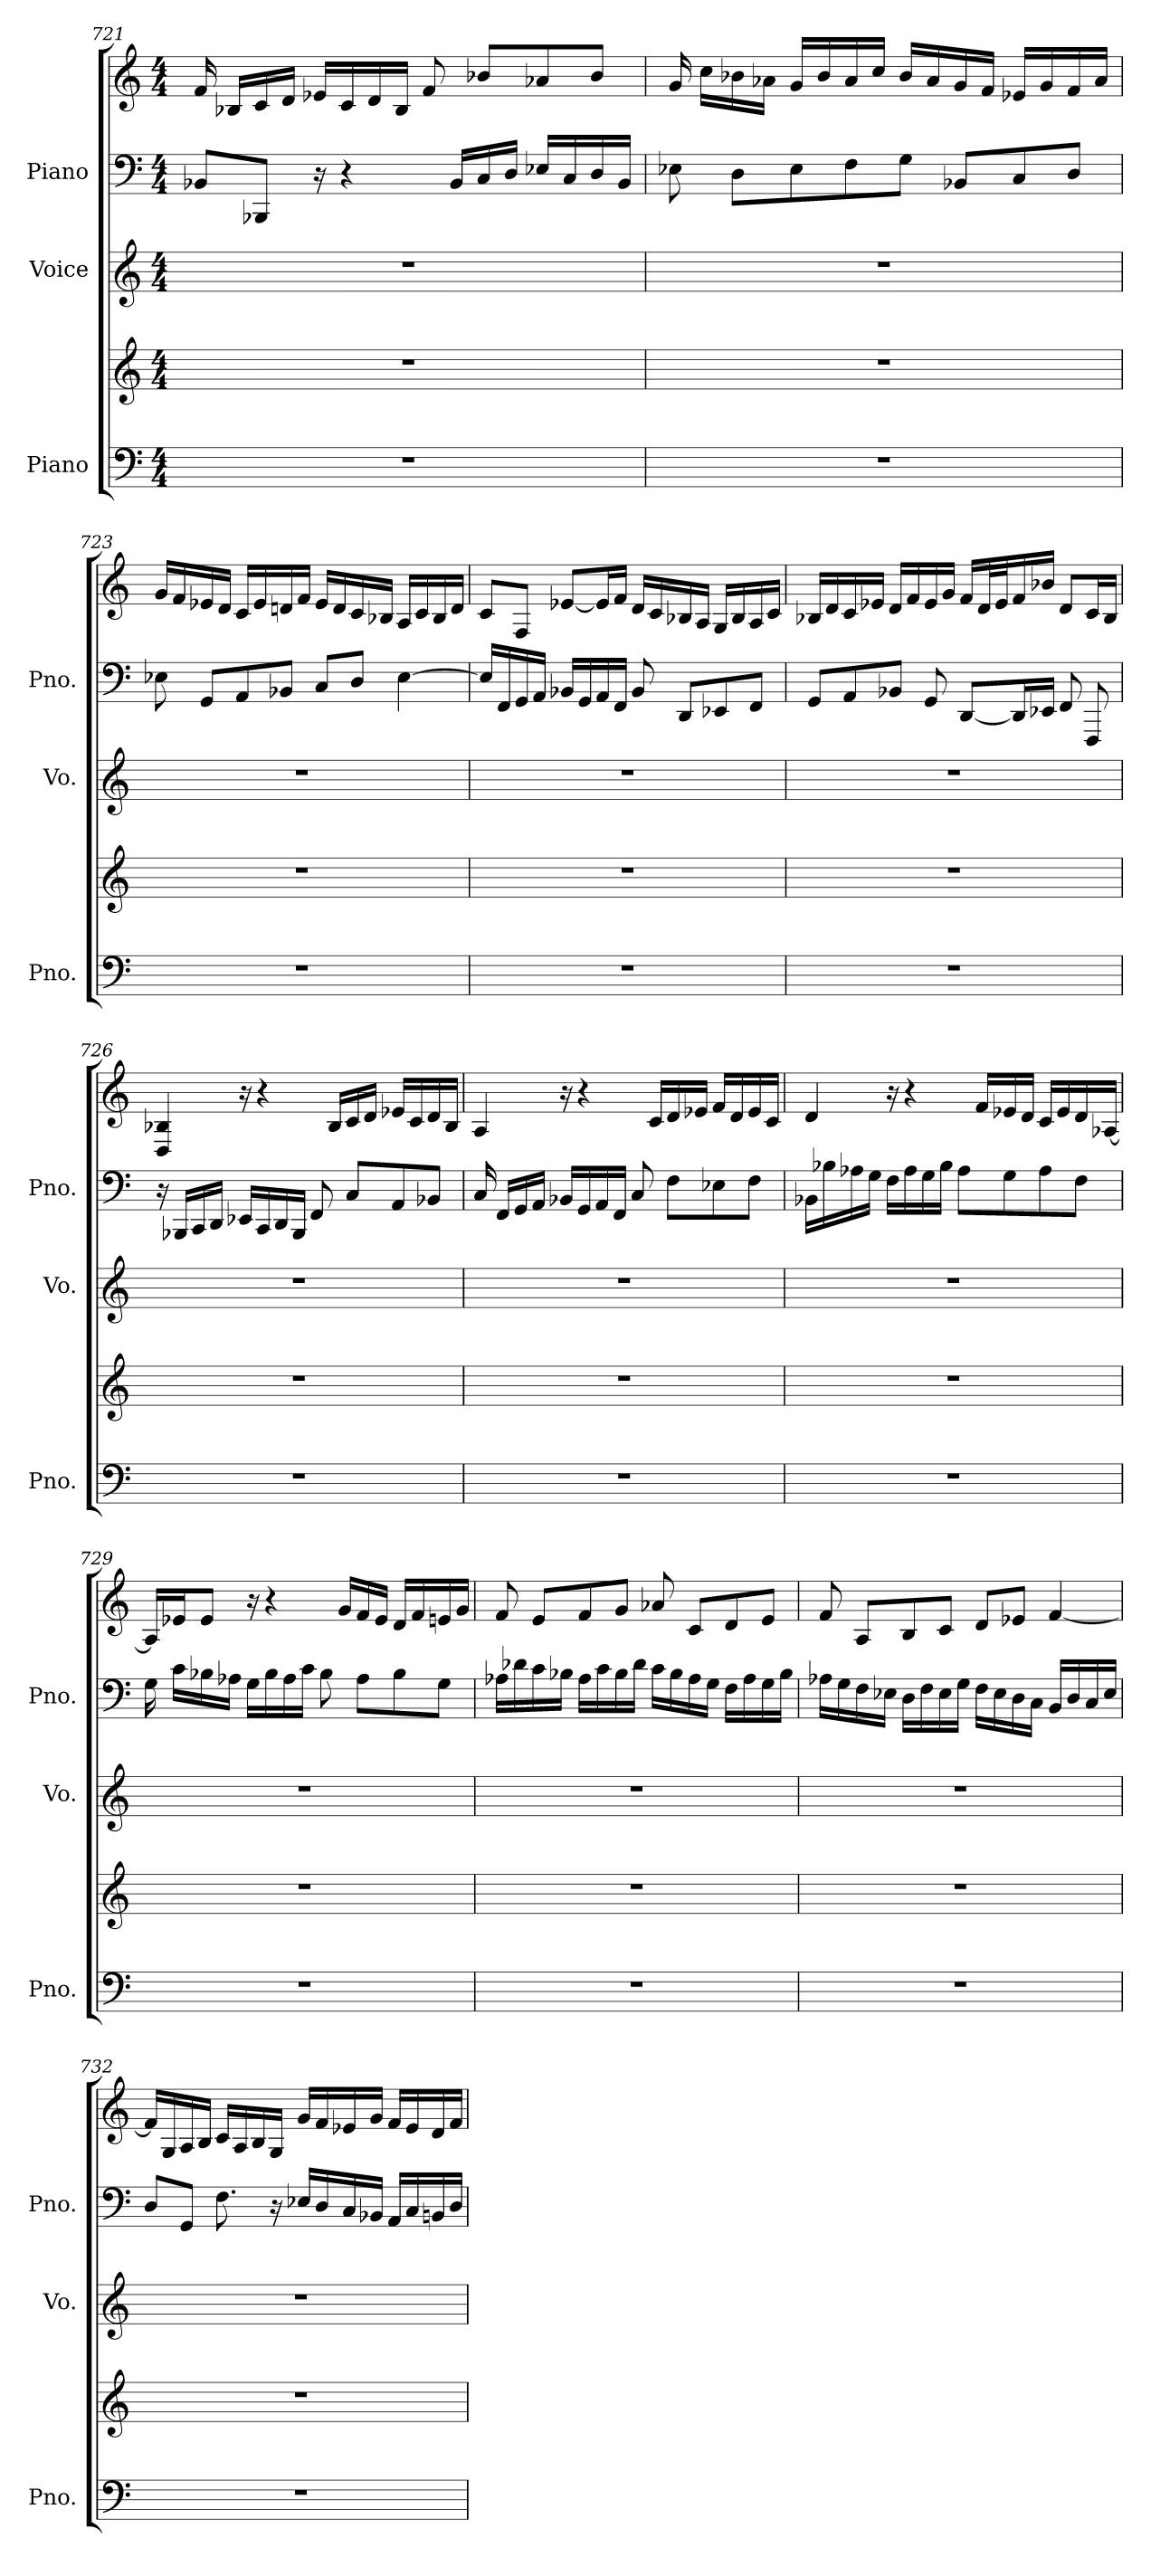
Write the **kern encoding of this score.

**kern	**kern	**kern	**kern	**kern
*part3	*part3	*part2	*part1	*part1
*staff5	*staff4	*staff3	*staff2	*staff1
*I"Piano	*	*I"Voice	*I"Piano	*
*I'Pno.	*	*I'Vo.	*I'Pno.	*
*clefF4	*clefG2	*clefG2	*clefF4	*clefG2
*k[]	*k[]	*k[]	*k[]	*k[]
*M4/4	*M4/4	*M4/4	*M4/4	*M4/4
=721	=721	=721	=721	=721
1r	1r	1r	8BB-X/L	16f/
.	.	.	.	16B-X/LL
.	.	.	8BBB-X/J	16c/
.	.	.	.	16d/JJ
.	.	.	16r	16e-X/LL
.	.	.	4r	16c/
.	.	.	.	16d/
.	.	.	.	16B-/JJ
.	.	.	.	8f/
.	.	.	16BB-/LL	.
.	.	.	16C/	8b-X/L
.	.	.	16D/JJ	.
.	.	.	16E-X/LL	8a-X/
.	.	.	16C/	.
.	.	.	16D/	8b-/J
.	.	.	16BB-/JJ	.
!!LO:LB:g=z
=722	=722	=722	=722	=722
1r	1r	1r	8E-X\	16g/
.	.	.	.	16cc\LL
.	.	.	8D\L	16b-X\
.	.	.	.	16a-X\JJ
.	.	.	8E-\	16g/LL
.	.	.	.	16b-/
.	.	.	8F\	16a-/
.	.	.	.	16cc/JJ
.	.	.	8G\J	16b-/LL
.	.	.	.	16a-/
.	.	.	8BB-X/L	16g/
.	.	.	.	16f/JJ
.	.	.	8C/	16e-X/LL
.	.	.	.	16g/
.	.	.	8D/J	16f/
.	.	.	.	16a-/JJ
=723	=723	=723	=723	=723
1r	1r	1r	8E-X\	16g/LL
.	.	.	.	16f/
.	.	.	8GG/L	16e-X/
.	.	.	.	16d/JJ
.	.	.	8AA/	16c/LL
.	.	.	.	16e-/
.	.	.	8BB-X/J	16dn/
.	.	.	.	16f/JJ
.	.	.	8C/L	16e-/LL
.	.	.	.	16d/
.	.	.	8D/J	16c/
.	.	.	.	16B-X/JJ
.	.	.	[4E-\	16A/LL
.	.	.	.	16c/
.	.	.	.	16B-/
.	.	.	.	16d/JJ
!!LO:LB:g=z
=724	=724	=724	=724	=724
1r	1r	1r	16E-/LL]	8c/L
.	.	.	16FF/	.
.	.	.	16GG/	8F/J
.	.	.	16AA/JJ	.
.	.	.	16BB-X/LL	[8e-X/L
.	.	.	16GG/	.
.	.	.	16AA/	16e-/L]
.	.	.	16FF/JJ	16f/JJ
.	.	.	8BB-/	16d/LL
.	.	.	.	16c/
.	.	.	8DD/L	16B-X/
.	.	.	.	16A/JJ
.	.	.	8EE-X/	16G/LL
.	.	.	.	16B-/
.	.	.	8FF/J	16A/
.	.	.	.	16c/JJ
=725	=725	=725	=725	=725
1r	1r	1r	8GG/L	16B-X/LL
.	.	.	.	16d/
.	.	.	8AA/	16c/
.	.	.	.	16e-X/JJ
.	.	.	8BB-X/J	16d/LL
.	.	.	.	16f/
.	.	.	8GG/	16e-/
.	.	.	.	16g/JJ
.	.	.	[8DD/L	16f/LL
.	.	.	.	32d/L
.	.	.	.	32e-/J
.	.	.	16DD/L]	16f/
.	.	.	16EE-X/JJ	16b-X/JJ
.	.	.	8FF/	8d/L
.	.	.	8FFF/	16c/L
.	.	.	.	16B-/JJ
!!LO:LB:g=z
=726	=726	=726	=726	=726
1r	1r	1r	16r	4D/ 4B-X/
.	.	.	16BBB-X/LL	.
.	.	.	16CC/	.
.	.	.	16DD/JJ	.
.	.	.	16EE-X/LL	16r
.	.	.	16CC/	4r
.	.	.	16DD/	.
.	.	.	16BBB-/JJ	.
.	.	.	8FF/	.
.	.	.	.	16B-/LL
.	.	.	8C/L	16c/
.	.	.	.	16d/JJ
.	.	.	8AA/	16e-X/LL
.	.	.	.	16c/
.	.	.	8BB-X/J	16d/
.	.	.	.	16B-/JJ
=727	=727	=727	=727	=727
1r	1r	1r	16C/	4A/
.	.	.	16FF/LL	.
.	.	.	16GG/	.
.	.	.	16AA/JJ	.
.	.	.	16BB-X/LL	16r
.	.	.	16GG/	4r
.	.	.	16AA/	.
.	.	.	16FF/JJ	.
.	.	.	8C/	.
.	.	.	.	16c/LL
.	.	.	8F\L	16d/
.	.	.	.	16e-X/JJ
.	.	.	8E-X\	16f/LL
.	.	.	.	16d/
.	.	.	8F\J	16e-/
.	.	.	.	16c/JJ
!!LO:LB:g=z
=728	=728	=728	=728	=728
1r	1r	1r	16BB-X\LL	4d/
.	.	.	16B-X\	.
.	.	.	16A-X\	.
.	.	.	16G\JJ	.
.	.	.	16F\LL	16r
.	.	.	16A-\	4r
.	.	.	16G\	.
.	.	.	16B-\JJ	.
.	.	.	8A-\L	.
.	.	.	.	16f/LL
.	.	.	8G\	16e-X/
.	.	.	.	16d/JJ
.	.	.	8A-\	16c/LL
.	.	.	.	16e-/
.	.	.	8F\J	16d/
.	.	.	.	[16A-X/JJ
=729	=729	=729	=729	=729
1r	1r	1r	16G\	16A-/LL]
.	.	.	16c\LL	16e-X/J
.	.	.	16B-X\	8e-/J
.	.	.	16A-X\JJ	.
.	.	.	16G\LL	16r
.	.	.	16B-\	4r
.	.	.	16A-\	.
.	.	.	16c\JJ	.
.	.	.	8B-\	.
.	.	.	.	16g/LL
.	.	.	8A-\L	16f/
.	.	.	.	16e-/JJ
.	.	.	8B-\	16d/LL
.	.	.	.	16f/
.	.	.	8G\J	16en/
.	.	.	.	16g/JJ
!!LO:PB:g=z
=730	=730	=730	=730	=730
1r	1r	1r	16A-X\LL	8f/
.	.	.	16d-X\	.
.	.	.	16c\	8e/L
.	.	.	16B-X\JJ	.
.	.	.	16A-\LL	8f/
.	.	.	16c\	.
.	.	.	16B-\	8g/J
.	.	.	16d-\JJ	.
.	.	.	16c\LL	8a-X/
.	.	.	16B-\	.
.	.	.	16A-\	8c/L
.	.	.	16G\JJ	.
.	.	.	16F\LL	8d/
.	.	.	16A-\	.
.	.	.	16G\	8e/J
.	.	.	16B-\JJ	.
=731	=731	=731	=731	=731
1r	1r	1r	16A-X\LL	8f/
.	.	.	16G\	.
.	.	.	16F\	8A/L
.	.	.	16E-X\JJ	.
.	.	.	16D\LL	8B/
.	.	.	16F\	.
.	.	.	16E-\	8c/J
.	.	.	16G\JJ	.
.	.	.	16F\LL	8d/L
.	.	.	16E-\	.
.	.	.	16D\	8e-X/J
.	.	.	16C\JJ	.
.	.	.	16BB/LL	[4f/
.	.	.	16D/	.
.	.	.	16C/	.
.	.	.	16E-/JJ	.
!!LO:LB:g=z
=732	=732	=732	=732	=732
1r	1r	1r	8D/L	16f/LL]
.	.	.	.	16G/
.	.	.	8GG/J	16A/
.	.	.	.	16B/JJ
.	.	.	8.F\	16c/LL
.	.	.	.	16A/
.	.	.	.	16B/
.	.	.	16r	16G/JJ
.	.	.	16E-X/LL	16g/LL
.	.	.	16D/	16f/
.	.	.	16C/	16e-X/
.	.	.	16BB-X/JJ	16g/JJ
.	.	.	16AA/LL	16f/LL
.	.	.	16C/	16e-/
.	.	.	16BBn/	16d/
.	.	.	16D/JJ	16f/JJ
=	=	=	=	=
*-	*-	*-	*-	*-
